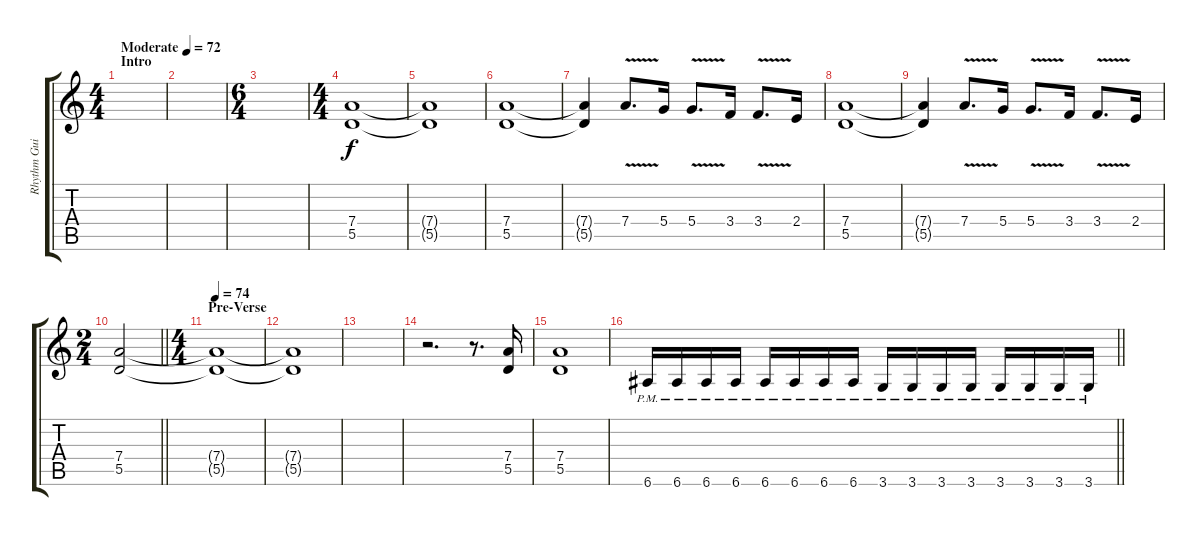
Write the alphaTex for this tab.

\track ("Rhythm Guitar" "Rhythm Gui") {instrument distortionguitar}
\staff {score tabs}
\tuning (E4 B3 G3 D3 A2 E2) {hide}
\ts (4 4)
\section ("" "Intro")
\tempo (72 "Moderate")
\clef g2
\ks c
|
|
\ts (6 4)
|
\ts (4 4)
(7.4 5.5).1 |
(7.4{t} 5.5{t}).1 |
(7.4 5.5).1 |
(7.4{t} 5.5{t}).4 7.4{v}.8{d} 5.4.16 5.4{v}.8{d} 3.4.16 3.4{v}.8{d} 2.4.16 |
(7.4 5.5).1 |
(7.4{t} 5.5{t}).4 7.4{v}.8{d} 5.4.16 5.4{v}.8{d} 3.4.16 3.4{v}.8{d} 2.4.16 |
\ts (2 4)
\barLineRight lightlight
(7.4 5.5).2 |
\ts (4 4)
\section ("" "Pre-Verse")
\tempo 74
(7.4{t} 5.5{t}).1 |
(7.4{t} 5.5{t}).1 |
|
r.2{d} r.8{d} (7.4 5.5).16 |
(7.4 5.5).1 |
\barLineRight lightlight
6.6{pm}.16 6.6{pm}.16 6.6{pm}.16 6.6{pm}.16 6.6{pm}.16 6.6{pm}.16 6.6{pm}.16 6.6{pm}.16 3.6{pm}.16 3.6{pm}.16 3.6{pm}.16 3.6{pm}.16 3.6{pm}.16 3.6{pm}.16 3.6{pm}.16 3.6{pm}.16
